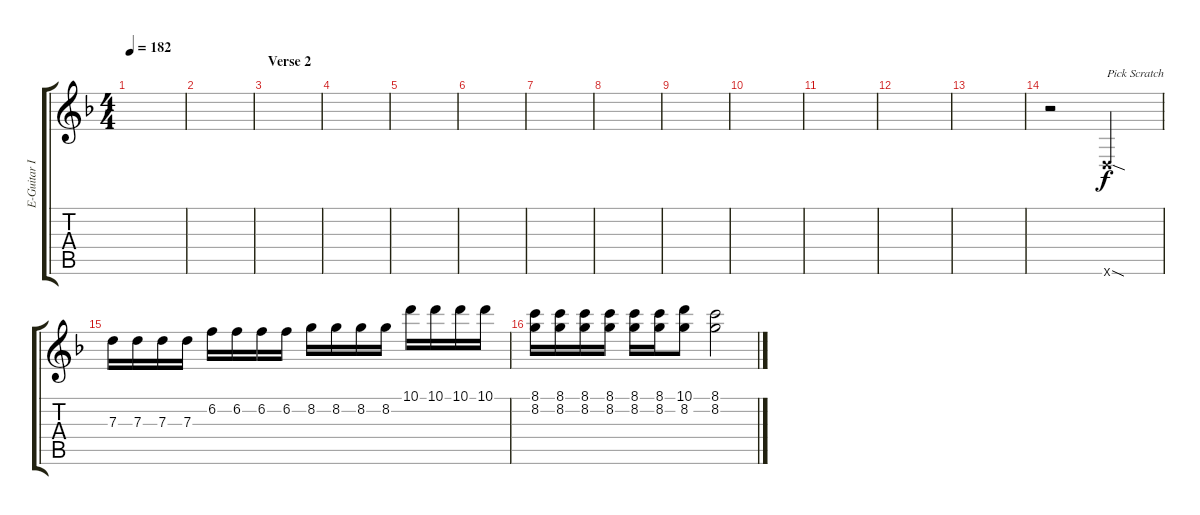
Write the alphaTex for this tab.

\track ("E-Guitar III" "E-Guitar I") {instrument distortionguitar}
\staff {score tabs}
\tuning (E4 B3 G3 D3 A2 D2) {hide}
\ts (4 4)
\tempo 182
\clef g2
\ks f
|
|
\section ("" "Verse 2")
|
|
|
|
|
|
|
|
|
|
|
r.2 0.6{sod x}.2{txt "Pick Scratch"} |
7.3.16 7.3.16 7.3.16 7.3.16 6.2.16 6.2.16 6.2.16 6.2.16 8.2.16 8.2.16 8.2.16 8.2.16 10.1.16 10.1.16 10.1.16 10.1.16 |
(8.1 8.2).16 (8.1 8.2).16 (8.1 8.2).16 (8.1 8.2).16 (8.1 8.2).16 (8.1 8.2).16 (10.1 8.2).8 (8.1 8.2).2
